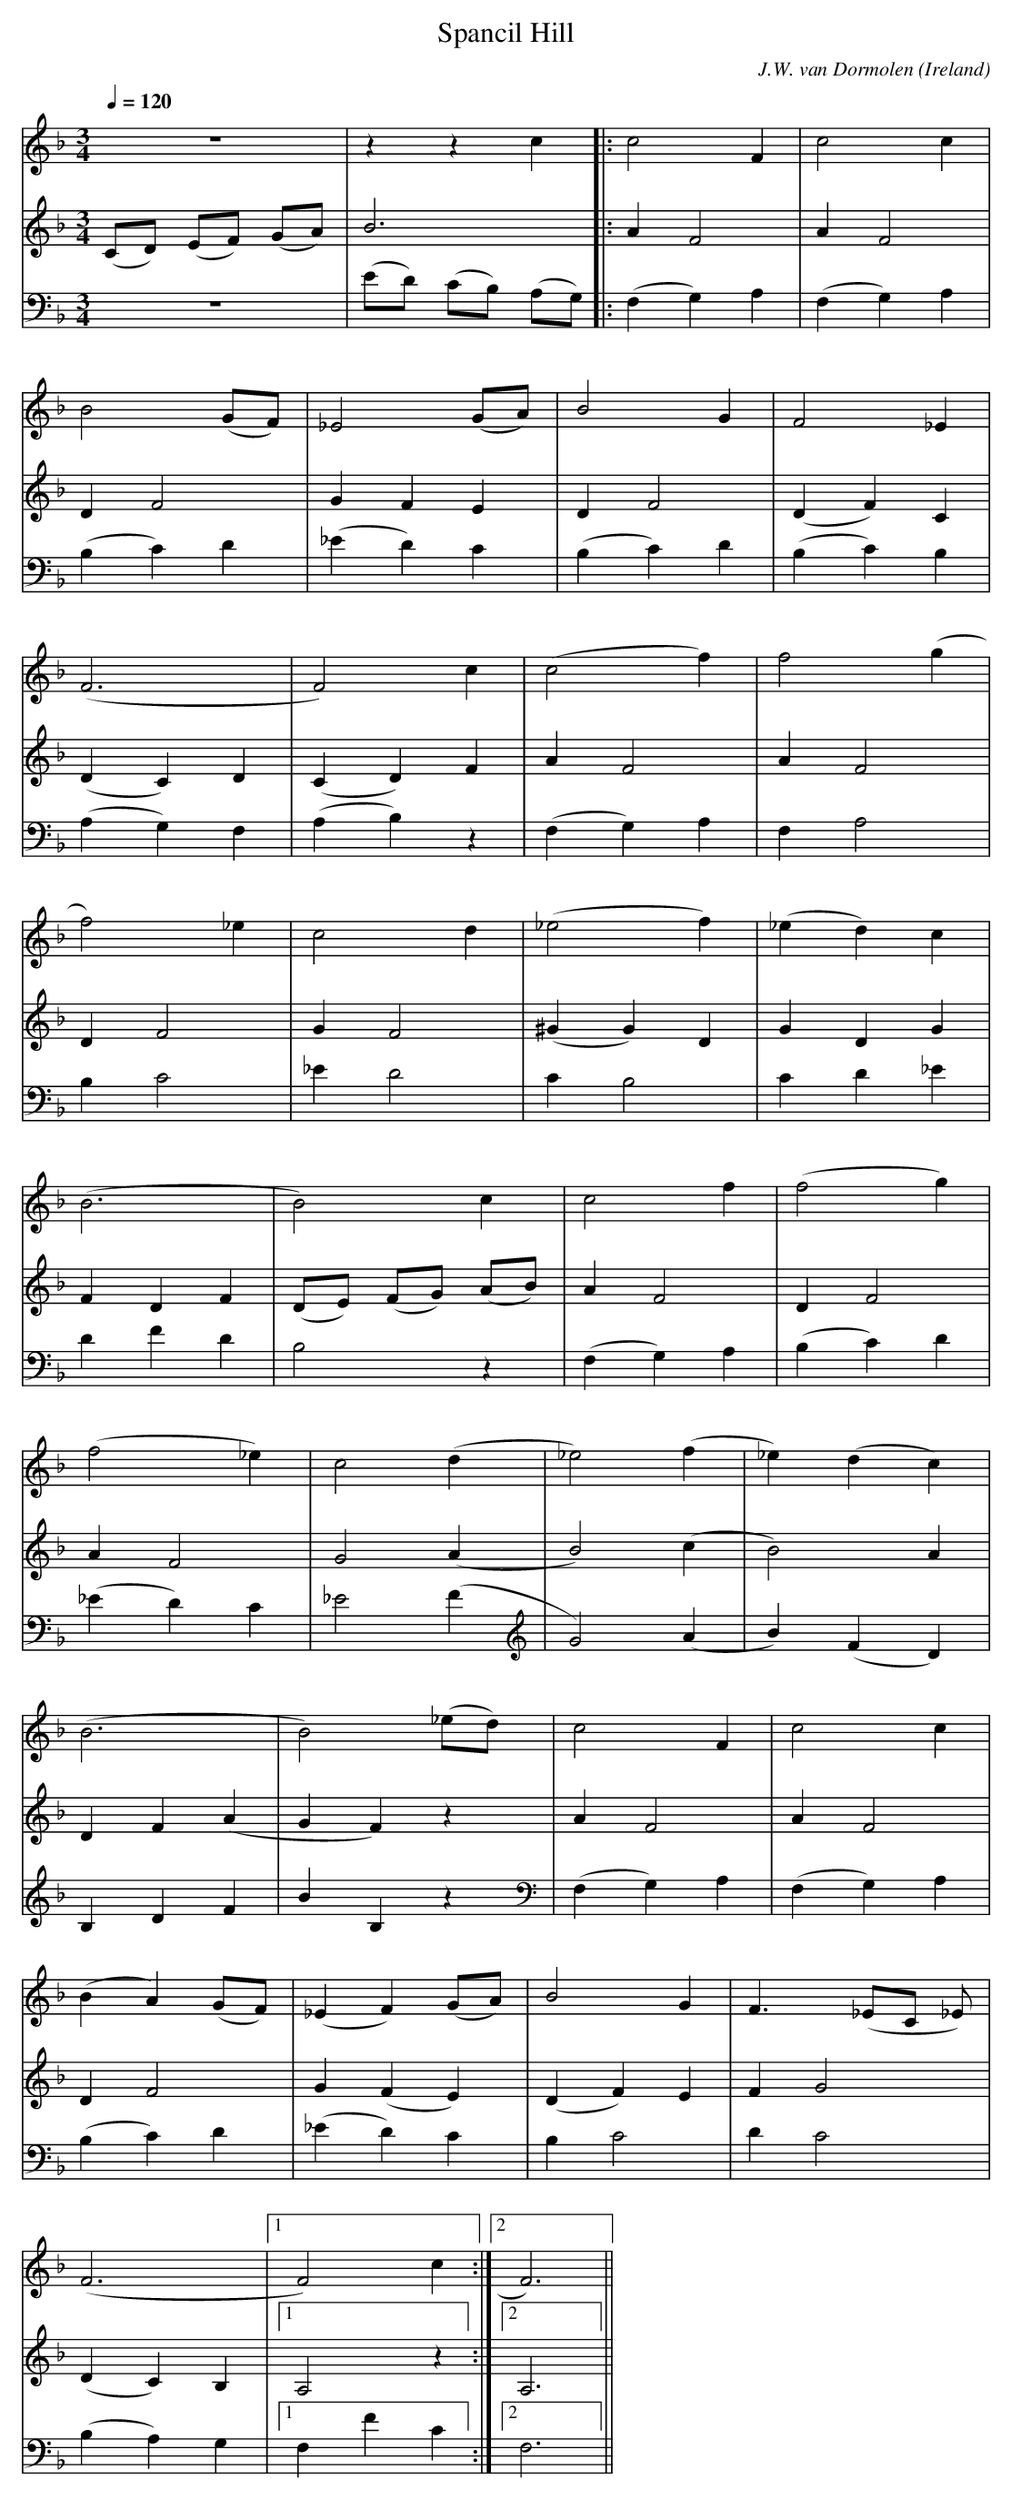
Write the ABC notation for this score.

X:1
T:Spancil Hill
C:J.W. van Dormolen
O:Ireland
M:3/4
L:1/8
Q:1/4=120
K:F
V:1
z6 |z2 z2 c2  |:c4 F2 |c4 c2 |
B4 (GF) |_E4 (GA) |B4 G2 |F4 _E2 |
(F6 |F4) c2 |(c4 f2) |f4 (g2 |
f4) _e2 |c4 d2 |(_e4 f2) |(_e2 d2) c2 |
(B6 |B4) c2 |c4 f2 |(f4 g2) |
(f4 _e2) |c4 (d2 |_e4) (f2 |_e2) (d2 c2) |
(B6 |B4) (_ed) |c4 F2 |c4 c2 |
(B2 A2) (GF) |(_E2 F2) (GA) |B4 G2 |F3 (_EC _E)|
(F6 |1 F4) c2 :|2 F6) ||
V:2          %II
(CD) (EF) (GA) |B6  |:A2 F4 |A2 F4 |
D2 F4 |G2 F2 E2 |D2 F4 |(D2 F2) C2 |
(D2 C2) D2 |(C2 D2) F2 |A2 F4 |A2 F4 |
D2 F4 |G2 F4 |(^G2 G2) D2 |G2 D2 G2 |
F2 D2 F2 |(DE) (FG) (AB) |A2 F4 |D2 F4 |
A2 F4 |G4 (A2 |B4) (c2 |B4) A2 |
D2 F2 (A2 |G2 F2) z2 |A2 F4 |A2 F4 |
D2 F4 |G2 (F2 E2) |(D2 F2) E2 |F2 G4 |
(D2 C2) B,2 |1 A,4 z2 :|2 A,6 ||
V:3          %III
z6 |(ED) (CB,) (A,G,)  |:(F,2 G,2) A,2 |(F,2 G,2) A,2 |
(B,2 C2) D2 |(_E2 D2) C2 |(B,2 C2) D2 |(B,2 C2) B,2 |
(A,2 G,2) F,2 |(A,2 B,2) z2 |(F,2 G,2) A,2 |F,2 A,4 |
B,2 C4 |_E2 D4 |C2 B,4 |C2 D2 _E2 |
D2 F2 D2 |B,4 z2 |(F,2 G,2) A,2 |(B,2 C2) D2 |
(_E2 D2) C2 |_E4 (F2 |G4) (A2 |B2) (F2 D2) |
B,2 D2 F2 |B2 B,2 z2 |(F,2 G,2) A,2 |(F,2 G,2) A,2 |
(B,2 C2) D2 |(_E2 D2) C2 |B,2 C4 |D2 C4 |
(B,2 A,2) G,2 |1 F,2 F2 C2 :|2 F,6 ||
